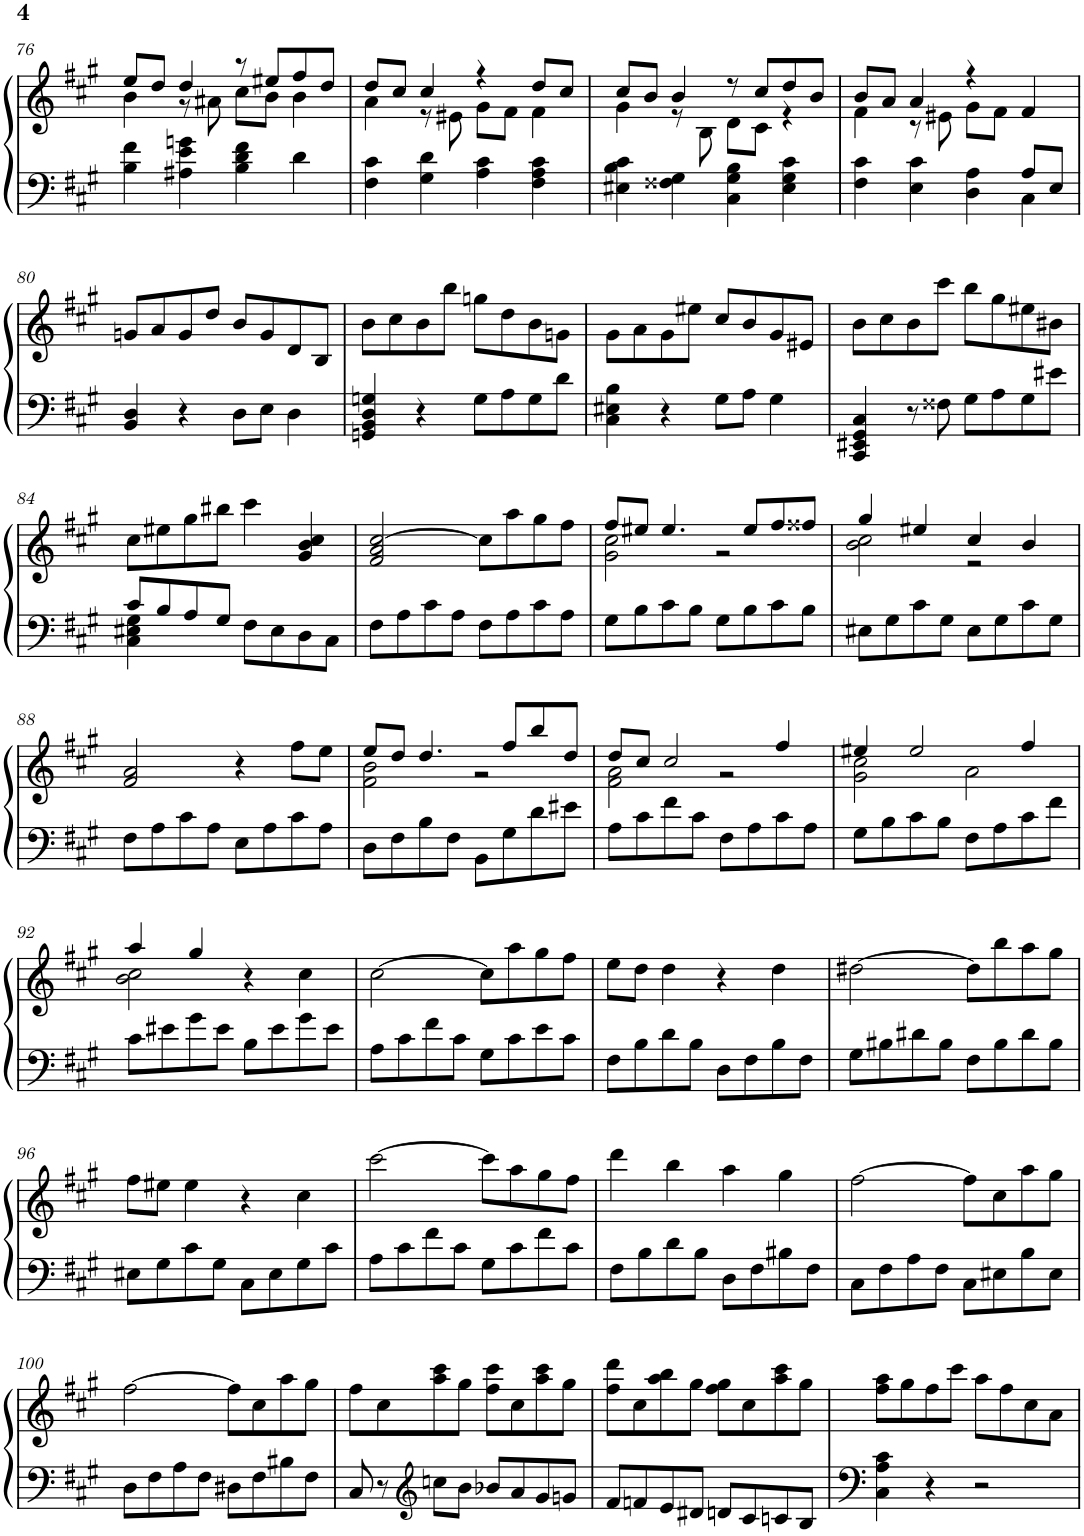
**kern	**kern
*part1	*part1
*staff2	*staff1
*I"Piano	*
*I'Pno.	*
!!LO:PB:g=z
*clefF4	*clefG2
*k[f#c#g#]	*k[f#c#g#]
*M4/4	*M4/4
=76	=76
*	*^
4B\ 4f#\	8ee/L	4b\
.	8dd/J	.
4A#X\ 4e\ 4gn\	4dd/	8r
.	.	8a#X\
4B\ 4d\ 4f#\	8r	8cc#\L
.	8ee#X/L	8b\J
4d\	8ff#/	4b\
.	8dd/J	.
=77	=77	=77
4F#\ 4c#\	8dd/L	4a\
.	8cc#/J	.
4G#\ 4d\	4cc#/	8r
.	.	8e#X\
4A\ 4c#\	4r	8g#\L
.	.	8f#\J
4F#\ 4A\ 4c#\	8dd/L	4f#\
.	8cc#/J	.
=78	=78	=78
4E#X\ 4B\ 4c#\	8cc#/L	4g#\
.	8b/J	.
4F##X\ 4G#\	4b/	8r
.	.	8B\
4C#\ 4G#\ 4B\	8r	8d\L
.	8cc#/L	8c#\J
4E#\ 4G#\ 4c#\	8dd/	4r
.	8b/J	.
=79	=79	=79
*^	*	*
4F#\ 4c#\	2.ryy	8b/L	4f#\
.	.	8a/J	.
4E\ 4c#\	.	4a/	8r
.	.	.	8e#X\
4D\ 4A\	.	4r	8g#\L
.	.	.	8f#\J
8A/L	4C#\	4f#/	4ryy
8E/J	.	.	.
*v	*v	*	*
*	*v	*v
!!LO:LB:g=z
=80	=80
4BB/ 4D/	8gn/L
.	8a/
4r	8g/
.	8dd/J
8D\L	8b/L
8E\J	8g/
4D\	8d/
.	8B/J
=81	=81
4GGn/ 4BB/ 4D/ 4Gn/	8b\L
.	8cc#\
4r	8b\
.	8bb\J
8G\L	8ggn\L
8A\	8dd\
8G\	8b\
8d\J	8gn\J
=82	=82
4C#\ 4E#X\ 4B\	8g#\L
.	8a\
4r	8g#\
.	8ee#X\J
8G#\L	8cc#/L
8A\J	8b/
4G#\	8g#/
.	8e#X/J
=83	=83
4CC#/ 4EE#X/ 4GG#/ 4C#/	8b\L
.	8cc#\
8r	8b\
8F##X\	8ccc#\J
8G#\L	8bb\L
8A\	8gg#\
8G#\	8ee#X\
8e#X\J	8b#X\J
!!LO:LB:g=z
=84	=84
*^	*
8c#/L	4C#\ 4E#X\ 4G#\	8cc#\L
8B/	.	8ee#X\
8A/	2.ryy	8gg#\
8G#/J	.	8bb#X\J
8F#\L	.	4ccc#\
8E#\	.	.
8D\	.	4g#/ 4b/ 4cc#/
8C#\J	.	.
*v	*v	*
=85	=85
8F#\L	2f#/ 2a/ [2cc#/
8A\	.
8c#\	.
8A\J	.
8F#\L	8cc#\L]
8A\	8aa\
8c#\	8gg#\
8A\J	8ff#\J
=86	=86
*	*^
8G#\L	8ff#/L	2g#\ 2cc#\
8B\	8ee#X/J	.
8c#\	4.ee#/	.
8B\J	.	.
8G#\L	.	2r
8B\	8ee#/L	.
8c#\	8ff#/	.
8B\J	8ff##X/J	.
=87	=87	=87
8E#X\L	4gg#/	2b\ 2cc#\
8G#\	.	.
8c#\	4ee#X/	.
8G#\J	.	.
8E#\L	4cc#/	2r
8G#\	.	.
8c#\	4b/	.
8G#\J	.	.
*	*v	*v
!!LO:LB:g=z
=88	=88
8F#\L	2f#/ 2a/
8A\	.
8c#\	.
8A\J	.
8E\L	4r
8A\	.
8c#\	8ff#\L
8A\J	8ee\J
=89	=89
*	*^
8D\L	8ee/L	2f#\ 2b\
8F#\	8dd/J	.
8B\	4.dd/	.
8F#\J	.	.
8BB\L	.	2r
8G#\	8ff#/L	.
8d\	8bb/	.
8e#X\J	8dd/J	.
=90	=90	=90
8A\L	8dd/L	2f#\ 2a\
8c#\	8cc#/J	.
8f#\	2cc#/	.
8c#\J	.	.
8F#\L	.	2r
8A\	.	.
8c#\	4ff#/	.
8A\J	.	.
=91	=91	=91
8G#\L	4ee#X/	2g#\ 2cc#\
8B\	.	.
8c#\	2ee#/	.
8B\J	.	.
8F#\L	.	2a\
8A\	.	.
8c#\	4ff#/	.
8f#\J	.	.
!!LO:LB:g=z	!!
=92	=92	=92
8c#\L	4aa/	2b\ 2cc#\
8e#X\	.	.
8g#\	4gg#/	.
8e#\J	.	.
8B\L	4r	2ryy
8e#\	.	.
8g#\	4cc#\	.
8e#\J	.	.
*	*v	*v
=93	=93
8A\L	[2cc#\
8c#\	.
8f#\	.
8c#\J	.
8G#\L	8cc#\L]
8c#\	8aa\
8e\	8gg#\
8c#\J	8ff#\J
=94	=94
8F#\L	8ee\L
8B\	8dd\J
8d\	4dd\
8B\J	.
8D\L	4r
8F#\	.
8B\	4dd\
8F#\J	.
=95	=95
8G#\L	[2dd#X\
8B#X\	.
8d#X\	.
8B#\J	.
8F#\L	8dd#\L]
8B#\	8bb\
8d#\	8aa\
8B#\J	8gg#\J
!!LO:LB:g=z
=96	=96
8E#X\L	8ff#\L
8G#\	8ee#X\J
8c#\	4ee#\
8G#\J	.
8C#\L	4r
8E#\	.
8G#\	4cc#\
8c#\J	.
=97	=97
8A\L	[2ccc#\
8c#\	.
8f#\	.
8c#\J	.
8G#\L	8ccc#\L]
8c#\	8aa\
8f#\	8gg#\
8c#\J	8ff#\J
=98	=98
8F#\L	4ddd\
8B\	.
8d\	4bb\
8B\J	.
8D\L	4aa\
8F#\	.
8B#X\	4gg#\
8F#\J	.
=99	=99
8C#\L	[2ff#\
8F#\	.
8A\	.
8F#\J	.
8C#\L	8ff#\L]
8E#X\	8cc#\
8B\	8aa\
8E#\J	8gg#\J
!!LO:LB:g=z
=100	=100
8D\L	[2ff#\
8F#\	.
8A\	.
8F#\J	.
8D#X\L	8ff#\L]
8F#\	8cc#\
8B#X\	8aa\
8F#\J	8gg#\J
=101	=101
8C#/	8ff#\L
8r	8cc#\
*clefG2	*
8ccn\L	8aa\ 8ccc#\
8b\J	8gg#\J
8b-X/L	8ff#\ 8ccc#\L
8a/	8cc#\
8g#/	8aa\ 8ccc#\
8gn/J	8gg#\J
=102	=102
8f#/L	8ff#\ 8ddd\L
8fn/	8cc#\
8e/	8aa\ 8bb\
8d#X/J	8gg#\J
8dn/L	8ff#\ 8gg#\L
8c#/	8cc#\
8cn/	8aa\ 8ccc#\
8B/J	8gg#\J
=103	=103
4C#\ 4A\ 4c#\	8ff#\ 8aa\L
.	8gg#\
4r	8ff#\
.	8ccc#\J
2r	8aa\L
.	8ff#\
.	8cc#\
.	8a\J
=	=
*-	*-
